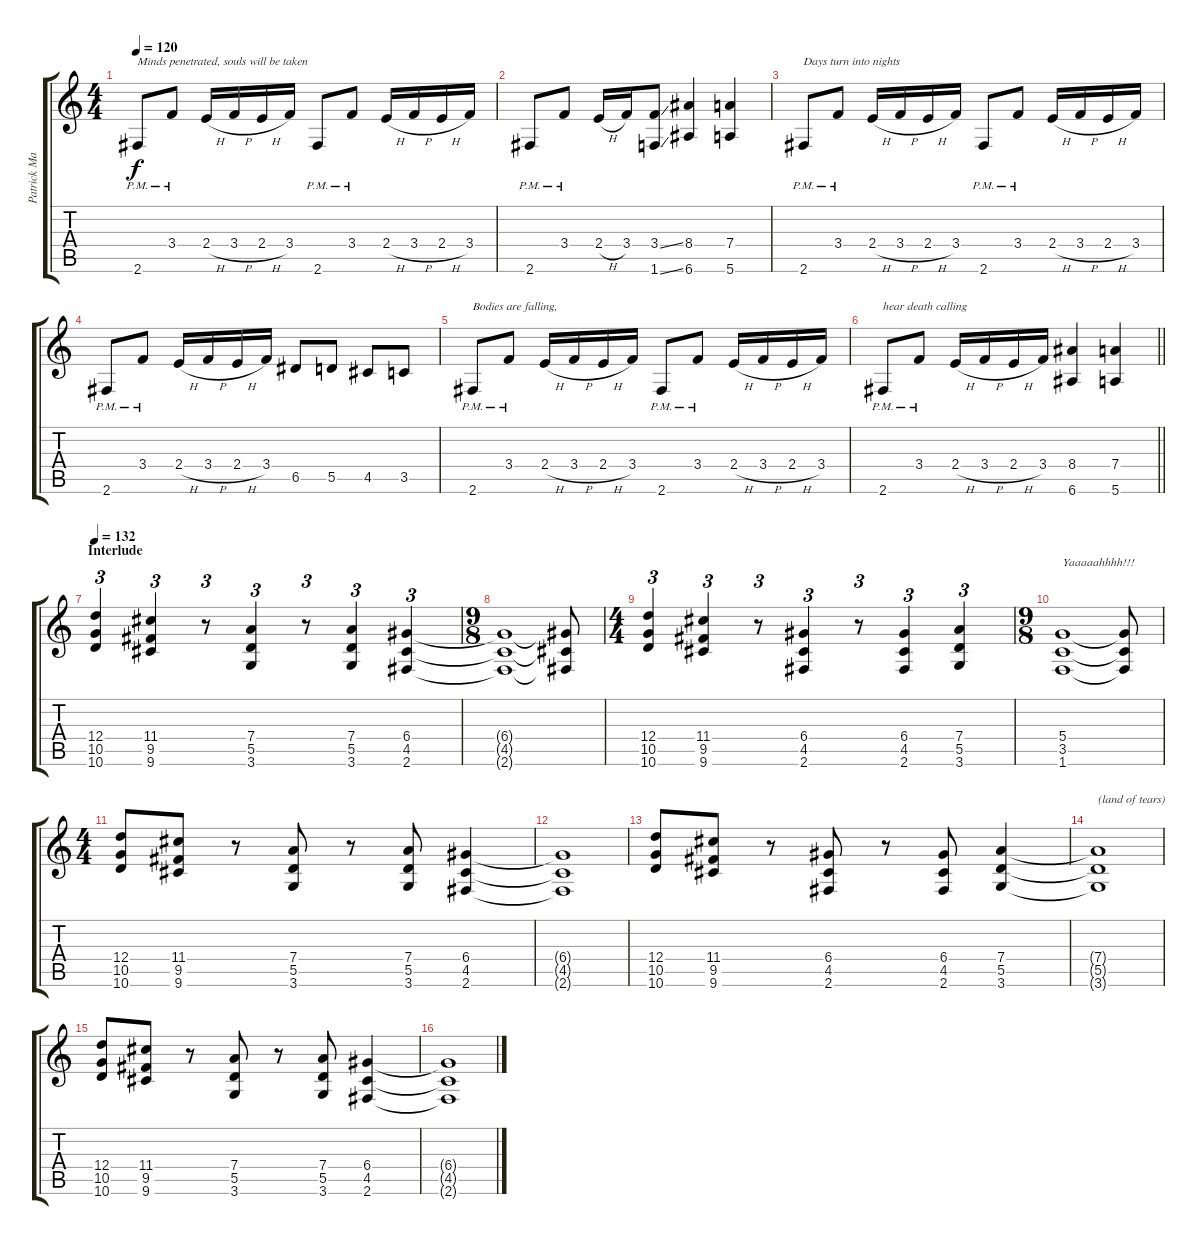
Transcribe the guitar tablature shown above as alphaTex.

\track ("Patrick Mameli " "Patrick Ma") {instrument distortionguitar}
\staff {score tabs}
\tuning (E4 B3 G3 D3 A2 E2) {hide}
\ts (4 4)
\tempo 120
\clef g2
\ks c
2.6{pm}.8{txt "Minds penetrated, souls will be taken" dy f} 3.4{pm}.8 2.4{h}.16 3.4{h}.16 2.4{h}.16 3.4.16 2.6{pm}.8 3.4{pm}.8 2.4{h}.16 3.4{h}.16 2.4{h}.16 3.4.16 |
2.6{pm}.8 3.4{pm}.8 2.4{h}.16 3.4.16 (3.4{ss} 1.6{ss}).8 (8.4 6.6).4 (7.4 5.6).4 |
2.6{pm}.8{txt "Days turn into nights"} 3.4{pm}.8 2.4{h}.16 3.4{h}.16 2.4{h}.16 3.4.16 2.6{pm}.8 3.4{pm}.8 2.4{h}.16 3.4{h}.16 2.4{h}.16 3.4.16 |
2.6{pm}.8 3.4{pm}.8 2.4{h}.16 3.4{h}.16 2.4{h}.16 3.4.16 6.5.8 5.5.8 4.5.8 3.5.8 |
2.6{pm}.8{txt "Bodies are falling, "} 3.4{pm}.8 2.4{h}.16 3.4{h}.16 2.4{h}.16 3.4.16 2.6{pm}.8 3.4{pm}.8 2.4{h}.16 3.4{h}.16 2.4{h}.16 3.4.16 |
\barLineRight lightlight
2.6{pm}.8{txt "hear death calling"} 3.4{pm}.8 2.4{h}.16 3.4{h}.16 2.4{h}.16 3.4.16 (8.4 6.6).4 (7.4 5.6).4 |
\section ("" "Interlude")
\tempo 132
(12.4 10.5 10.6).4{tu (3 2)} (11.4 9.5 9.6).4{tu (3 2)} r.8{tu (3 2)} (7.4 5.5 3.6).4{tu (3 2)} r.8{tu (3 2)} (7.4 5.5 3.6).4{tu (3 2)} (6.4 4.5 2.6).4{tu (3 2)} |
\ts (9 8)
(6.4{t} 4.5{t} 2.6{t}).1 (6.4{t} 4.5{t} 2.6{t}).8 |
\ts (4 4)
(12.4 10.5 10.6).4{tu (3 2)} (11.4 9.5 9.6).4{tu (3 2)} r.8{tu (3 2)} (6.4 4.5 2.6).4{tu (3 2)} r.8{tu (3 2)} (6.4 4.5 2.6).4{tu (3 2)} (7.4 5.5 3.6).4{tu (3 2)} |
\ts (9 8)
(5.4 3.5 1.6).1{txt "Yaaaaahhhh!!!"} (5.4{t} 3.5{t} 1.6{t}).8 |
\ts (4 4)
(12.4 10.5 10.6).8 (11.4 9.5 9.6).8 r.8 (7.4 5.5 3.6).8 r.8 (7.4 5.5 3.6).8 (6.4 4.5 2.6).4 |
(6.4{t} 4.5{t} 2.6{t}).1 |
(12.4 10.5 10.6).8 (11.4 9.5 9.6).8 r.8 (6.4 4.5 2.6).8 r.8 (6.4 4.5 2.6).8 (7.4 5.5 3.6).4 |
(7.4{t} 5.5{t} 3.6{t}).1{txt "(land of tears)"} |
(12.4 10.5 10.6).8 (11.4 9.5 9.6).8 r.8 (7.4 5.5 3.6).8 r.8 (7.4 5.5 3.6).8 (6.4 4.5 2.6).4 |
(6.4{t} 4.5{t} 2.6{t}).1
